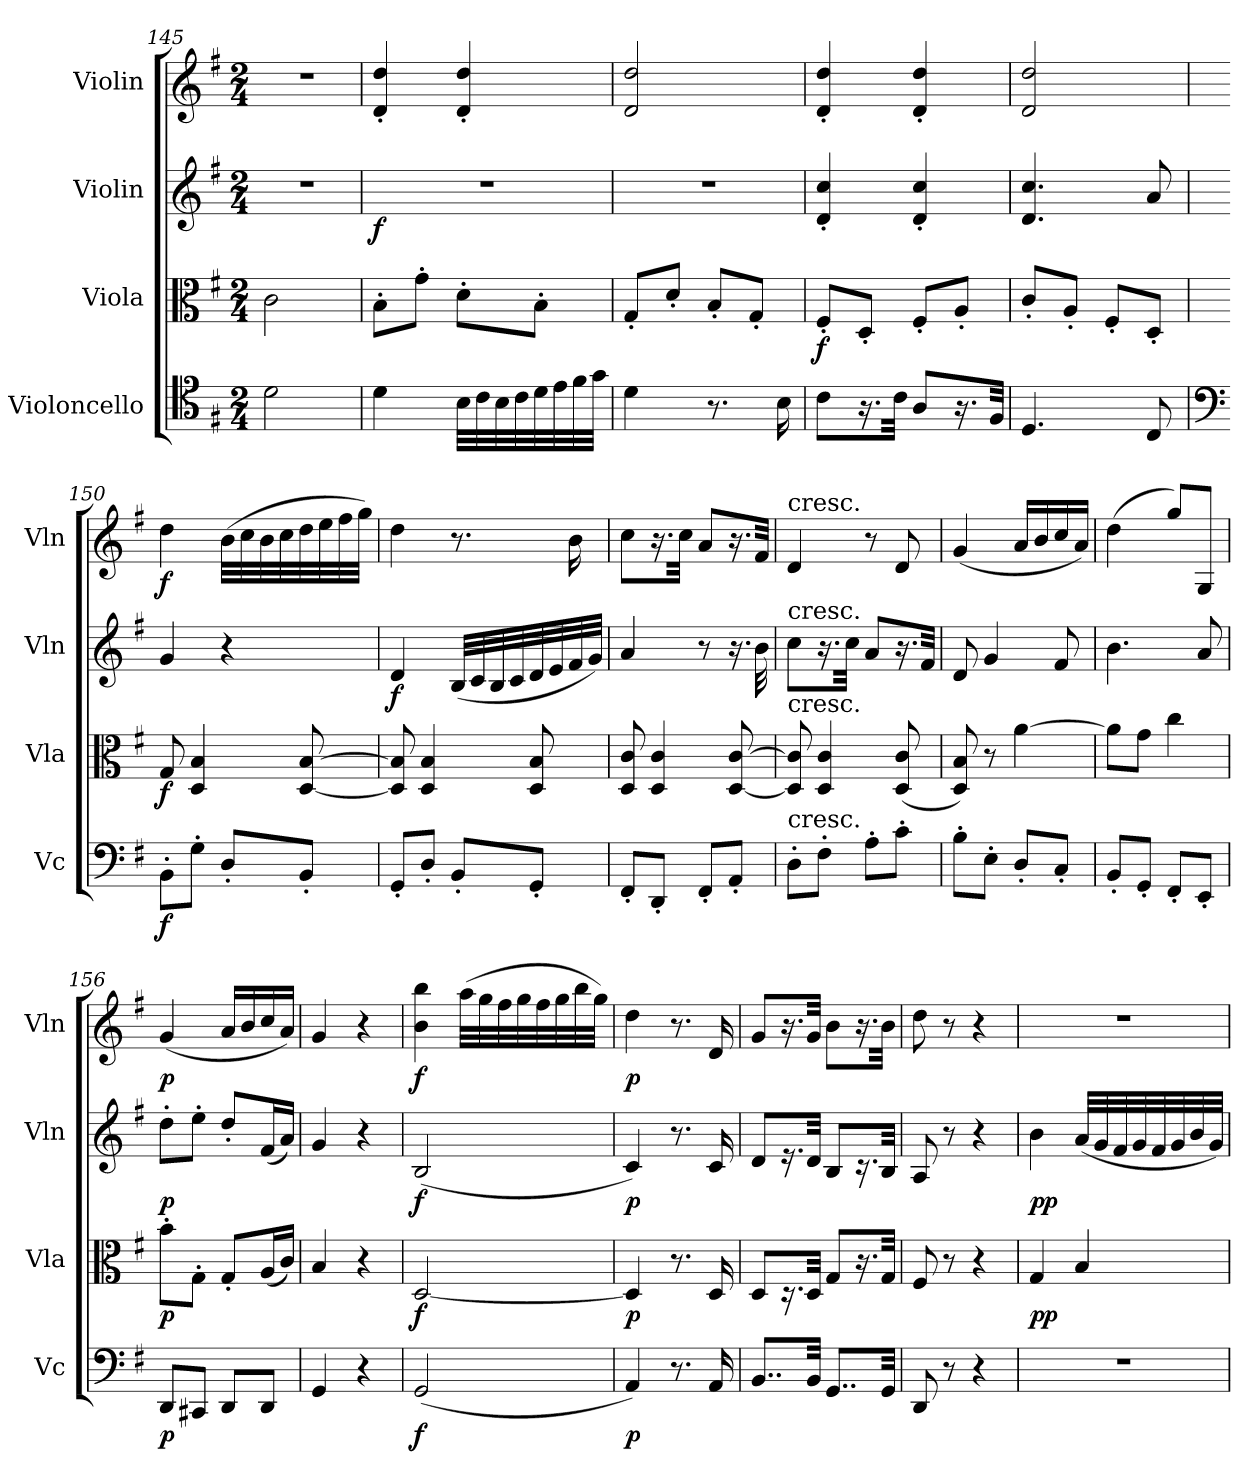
**kern	**dynam	**kern	**dynam	**kern	**dynam	**kern	**dynam
*part4	*part4	*part3	*part3	*part2	*part2	*part1	*part1
*staff4	*staff4	*staff3	*staff3	*staff2	*staff2	*staff1	*staff1
*I"Violoncello	*	*I"Viola	*	*I"Violin	*	*I"Violin	*
*I'Vc	*	*I'Vla	*	*I'Vln	*	*I'Vln	*
*clefC4	*	*clefC3	*	*clefG2	*	*clefG2	*
*k[f#]	*	*k[f#]	*	*k[f#]	*	*k[f#]	*
*G:	*	*G:	*	*G:	*	*G:	*
*M2/4	*	*M2/4	*	*M2/4	*	*M2/4	*
=145	=145	=145	=145	=145	=145	=145	=145
2d\	.	2c\	.	2r	.	2r	.
=146	=146	=146	=146	=146	=146	=146	=146
4d\	.	8B'\L	.	2r	f	4d'/ 4dd'/	.
.	.	8g'\J	.	.	.	.	.
32B\LLL	.	8d'\L	.	.	.	4d'/ 4dd'/	.
32c\	.	.	.	.	.	.	.
32B\	.	.	.	.	.	.	.
32c\	.	.	.	.	.	.	.
32d\	.	8B'\J	.	.	.	.	.
32e\	.	.	.	.	.	.	.
32f#\	.	.	.	.	.	.	.
32g\JJJ	.	.	.	.	.	.	.
=147	=147	=147	=147	=147	=147	=147	=147
4d\	.	8G'/L	.	2r	.	2d/ 2dd/	.
.	.	8d'/J	.	.	.	.	.
8.r	.	8B'/L	.	.	.	.	.
.	.	8G'/J	.	.	.	.	.
16B\	.	.	.	.	.	.	.
=148	=148	=148	=148	=148	=148	=148	=148
8c\L	.	8F#'/L	f	4d'/ 4cc'/	.	4d'/ 4dd'/	.
16.r	.	8D'/J	.	.	.	.	.
32c\Jkk	.	.	.	.	.	.	.
8A/L	.	8F#'/L	.	4d'/ 4cc'/	.	4d'/ 4dd'/	.
16.r	.	8A'/J	.	.	.	.	.
32F#/Jkk	.	.	.	.	.	.	.
=149	=149	=149	=149	=149	=149	=149	=149
4.D/	.	8c'/L	.	4.d/ 4.cc/	.	2d/ 2dd/	.
.	.	8A'/J	.	.	.	.	.
.	.	8F#'/L	.	.	.	.	.
8C/	.	8D'/J	.	8a/	.	.	.
=150	=150	=150	=150	=150	=150	=150	=150
*clefF4	*	*	*	*	*	*	*
8BB'\L	f	8G/	f	4g/	.	4dd\	f
8G'\J	.	4D/ 4B/	.	.	.	.	.
8D'/L	.	.	.	4r	.	(32b\LLL	.
.	.	.	.	.	.	32cc\	.
.	.	.	.	.	.	32b\	.
.	.	.	.	.	.	32cc\	.
8BB'/J	.	[8D/ [8B/	.	.	.	32dd\	.
.	.	.	.	.	.	32ee\	.
.	.	.	.	.	.	32ff#\	.
.	.	.	.	.	.	32gg\JJJ)	.
=151	=151	=151	=151	=151	=151	=151	=151
8GG'/L	.	8D]/ 8B]/	.	4d/	f	4dd\	.
8D'/J	.	4D/ 4B/	.	.	.	.	.
8BB'/L	.	.	.	(32B/LLL	.	8.r	.
.	.	.	.	32c/	.	.	.
.	.	.	.	32B/	.	.	.
.	.	.	.	32c/	.	.	.
8GG'/J	.	8D/ 8B/	.	32d/	.	.	.
.	.	.	.	32e/	.	.	.
.	.	.	.	32f#/	.	16b\	.
.	.	.	.	32g/JJJ)	.	.	.
=152	=152	=152	=152	=152	=152	=152	=152
8FF#'/L	.	8D/ 8c/	.	4a/	.	8cc\L	.
8DD'/J	.	4D/ 4c/	.	.	.	16.r	.
.	.	.	.	.	.	32cc\Jkk	.
8FF#'/L	.	.	.	8r	.	8a/L	.
8AA'/J	.	[8D/ [8c/	.	16.r	.	16.r	.
.	.	.	.	32b\	.	32f#/Jkk	.
=153	=153	=153	=153	=153	=153	=153	=153
!	!	!	!	!	!	!LO:TX:t=cresc.	!
!	!	!	!	!LO:TX:t=cresc.	!	!	!
!	!	!LO:TX:t=cresc.	!	!	!	!	!
!LO:TX:t=cresc.	!	!	!	!	!	!	!
8D'\L	.	8D]/ 8c]/	.	8cc\L	.	4d/	.
8F#'\J	.	4D/ 4c/	.	16.r	.	.	.
.	.	.	.	32cc\Jkk	.	.	.
8A'\L	.	.	.	8a/L	.	8r	.
8c'\J	.	(8D/ 8c/	.	16.r	.	8d/	.
.	.	.	.	32f#/Jkk	.	.	.
=154	=154	=154	=154	=154	=154	=154	=154
8B'\L	.	8D/ 8B/)	.	8d/	.	(4g/	.
8E'\J	.	8r	.	4g/	.	.	.
8D'/L	.	[4a\	.	.	.	16a/LL	.
.	.	.	.	.	.	16b/	.
8C'/J	.	.	.	8f#/	.	16cc/	.
.	.	.	.	.	.	16a/JJ)	.
=155	=155	=155	=155	=155	=155	=155	=155
8BB'/L	.	8a\L]	.	4.b\	.	(4dd\	.
8GG'/J	.	8g\J	.	.	.	.	.
8FF#'/L	.	4cc\	.	.	.	8gg/L)	.
8EE'/J	.	.	.	8a/	.	8G/J	.
=156	=156	=156	=156	=156	=156	=156	=156
8DD/L	p	8b'\L	p	8dd'\L	p	(4g/	p
8CC#X/J	.	8G'\J	.	8ee'\J	.	.	.
8DD/L	.	8G'/L	.	8dd'/L	.	16a/LL	.
.	.	.	.	.	.	16b/	.
8DD/J	.	(16A/L	.	(16f#/L	.	16cc/	.
.	.	16c/JJ)	.	16a/JJ)	.	16a/JJ)	.
=157	=157	=157	=157	=157	=157	=157	=157
4GG/	.	4B/	.	4g/	.	4g/	.
4r	.	4r	.	4r	.	4r	.
=158	=158	=158	=158	=158	=158	=158	=158
(2GG/	f	[2D/	f	(2B/	f	4b\ 4bb\	f
.	.	.	.	.	.	(32aa\LLL	.
.	.	.	.	.	.	32gg\	.
.	.	.	.	.	.	32ff#\	.
.	.	.	.	.	.	32gg\	.
.	.	.	.	.	.	32ff#\	.
.	.	.	.	.	.	32gg\	.
.	.	.	.	.	.	32bb\	.
.	.	.	.	.	.	32gg\JJJ)	.
=159	=159	=159	=159	=159	=159	=159	=159
4AA/)	p	4D/]	p	4c/)	p	4dd\	p
8.r	.	8.r	.	8.r	.	8.r	.
16AA/	.	16D/	.	16c/	.	16d/	.
=160	=160	=160	=160	=160	=160	=160	=160
8..BB/L	.	8D/L	.	8d/L	.	8g/L	.
.	.	16.r	.	16.r	.	16.r	.
32BB/Jkk	.	32D/Jkk	.	32d/Jkk	.	32g/Jkk	.
8..GG/L	.	8G/L	.	8B/L	.	8b\L	.
.	.	16.r	.	16.r	.	16.r	.
32GG/Jkk	.	32G/Jkk	.	32B/Jkk	.	32b\Jkk	.
=161	=161	=161	=161	=161	=161	=161	=161
8DD/	.	8F#/	.	8A/	.	8dd\	.
8r	.	8r	.	8r	.	8r	.
4r	.	4r	.	4r	.	4r	.
=162	=162	=162	=162	=162	=162	=162	=162
2r	.	4G/	pp	4b\	pp	2r	.
.	.	4B/	.	(32a/LLL	.	.	.
.	.	.	.	32g/	.	.	.
.	.	.	.	32f#/	.	.	.
.	.	.	.	32g/	.	.	.
.	.	.	.	32f#/	.	.	.
.	.	.	.	32g/	.	.	.
.	.	.	.	32b/	.	.	.
.	.	.	.	32g/JJJ)	.	.	.
=	=	=	=	=	=	=	=
*-	*-	*-	*-	*-	*-	*-	*-
